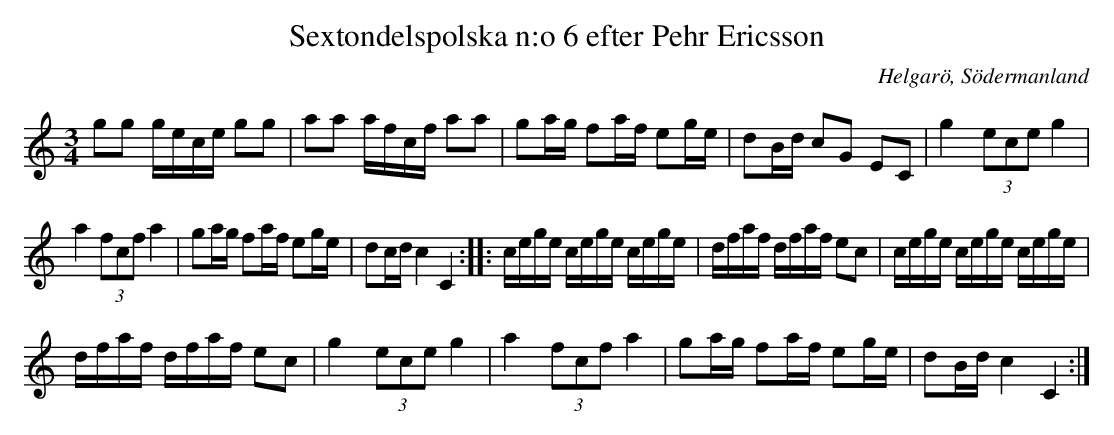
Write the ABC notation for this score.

X:1
T:Sextondelspolska n:o 6 efter Pehr Ericsson
O:Helgarö, Södermanland
M:3/4
L:1/16
K:C
g2g2 gece g2g2 | a2a2 afcf a2a2 | g2ag f2af e2ge | d2Bd c2G2 E2C2 | g4 (3e2c2e2 g4 | %5
 a4 (3f2c2f2 a4 | g2ag f2af e2ge | d2cd c4 C4 :: cege cege cege | dfaf dfaf e2c2 | cege cege cege | %11
 dfaf dfaf e2c2 | g4 (3e2c2e2 g4 | a4 (3f2c2f2 a4 | g2ag f2af e2ge | d2Bd c4 C4 :| %16
